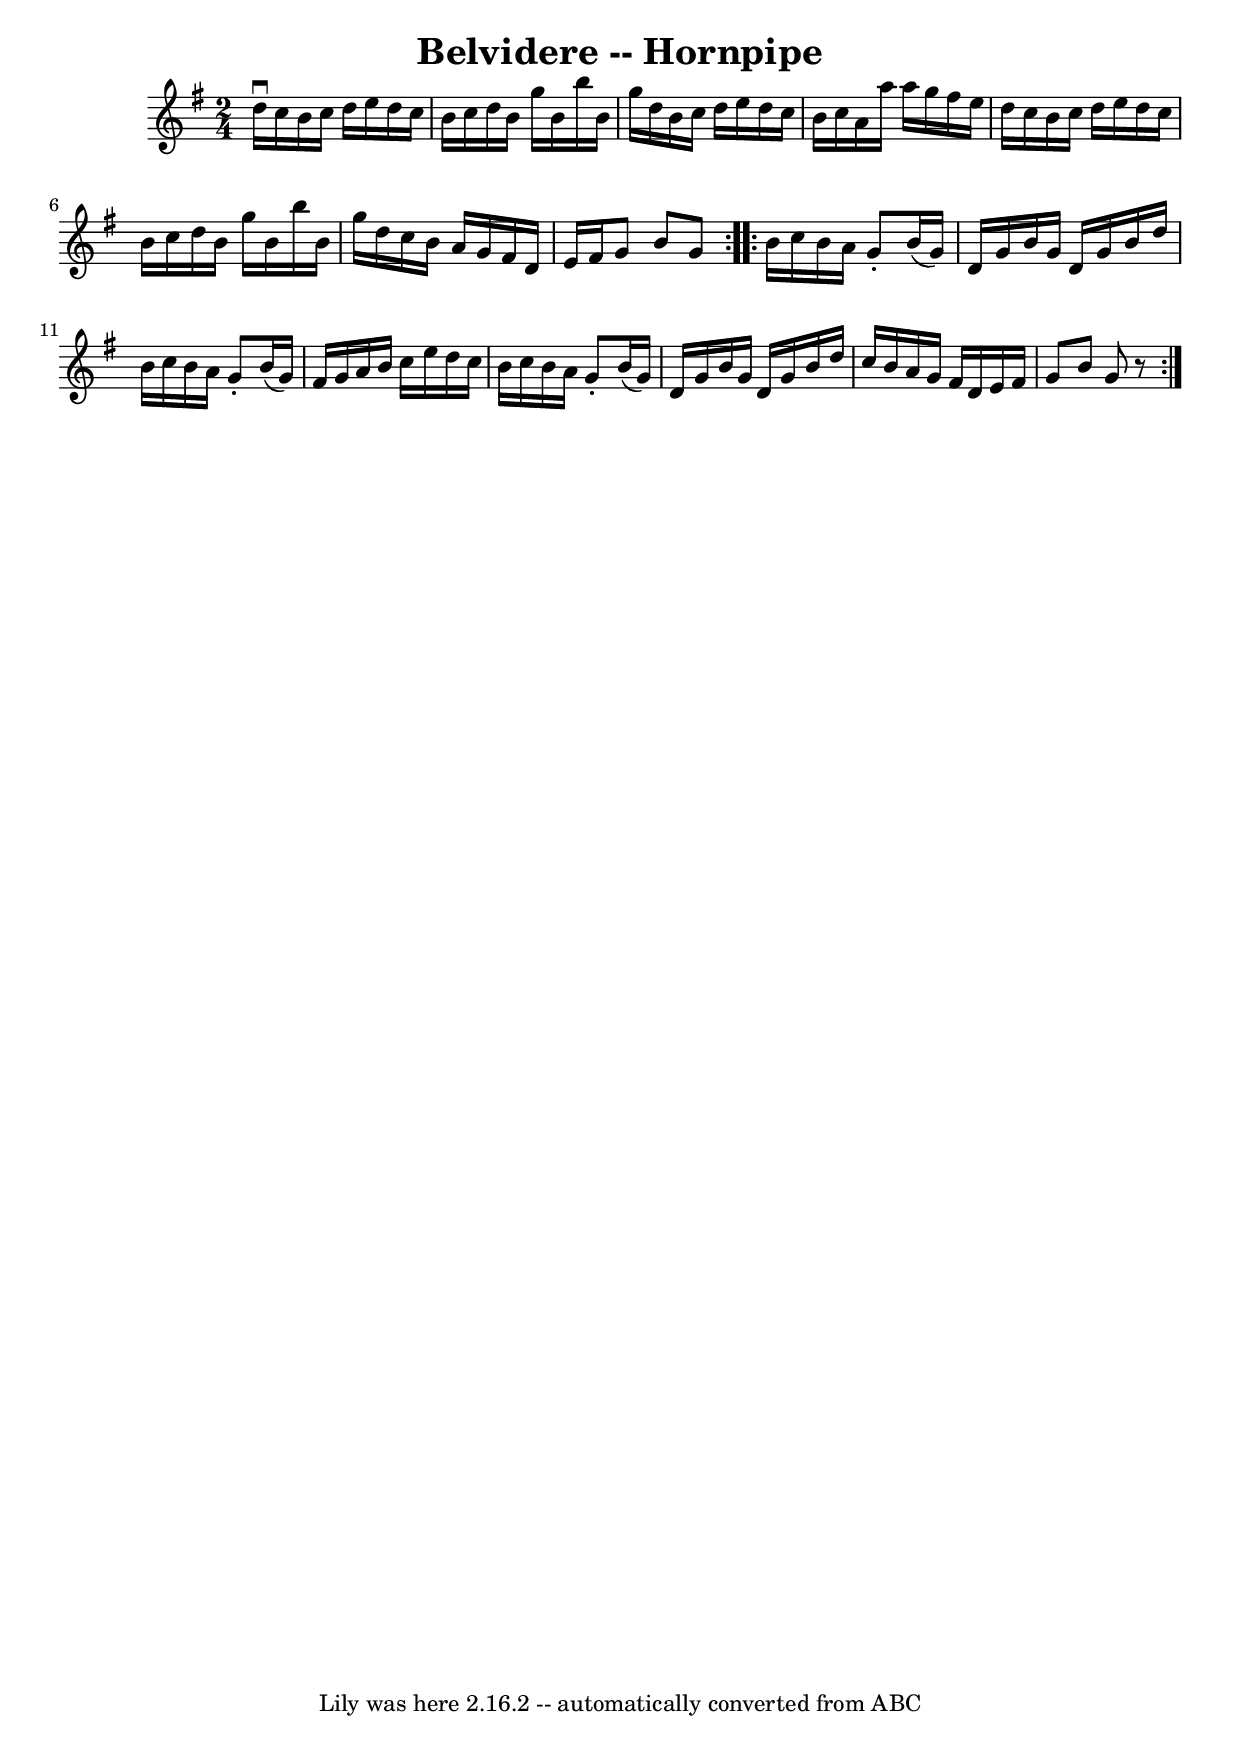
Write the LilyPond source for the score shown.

\version "2.16.2"
\include "Mammoth.ily"
\header {
  %% book = "Cole's 1000 Fiddle Tunes"
  crossRefNumber = "1"
  footnotes = ""
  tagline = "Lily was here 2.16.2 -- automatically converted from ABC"
  title = "Belvidere -- Hornpipe"

}
voicedefault =  {



  \repeat volta 2 {

    \time 2/4 
    \key g \major
    d''16^\downbow c''16  |
    b'16 c''16    
    d''16 e''16 d''16 c''16 b'16 c''16  |
    d''16 b'16    
    g''16 b'16 b''16 b'16 g''16 d''16  |
    b'16 c''16    
    d''16 e''16 d''16 c''16 b'16 c''16  |
    a'16 a''16    
    a''16 g''16 fis''16 e''16 d''16 c''16  |
    b'16    
    c''16 d''16 e''16 d''16 c''16 b'16 c''16  |
    d''16    
    b'16 g''16 b'16 b''16 b'16 g''16 d''16  |
    c''16    
    b'16 a'16 g'16 fis'16 d'16 e'16 fis'16  |
    g'8 b'8 
    g'8  
  }     
  \repeat volta 2 {
    b'16 c''16 b'16 a'16 g'8-.   
    b'16 (g'16) |
    d'16 g'16 b'16 g'16 d'16 g'16    
    b'16 d''16  |
    b'16 c''16 b'16 a'16 g'8-. b'16 (
    g'16) |
    fis'16 g'16 a'16 b'16 c''16 e''16 d''16   
    c''16  |
    b'16 c''16 b'16 a'16 g'8-. b'16 (g'16) |
    d'16 g'16 b'16 g'16 d'16 g'16 b'16 d''16   |
    c''16 b'16 a'16 g'16 fis'16 d'16 e'16 fis'16   |
    g'8 b'8 g'8    r8 
  }   

}

\score{
  <<

    \context Staff="default"
    {
      \voicedefault 
      
    }

  >>
  \layout {
    
  }
  \midi {
  }

}
